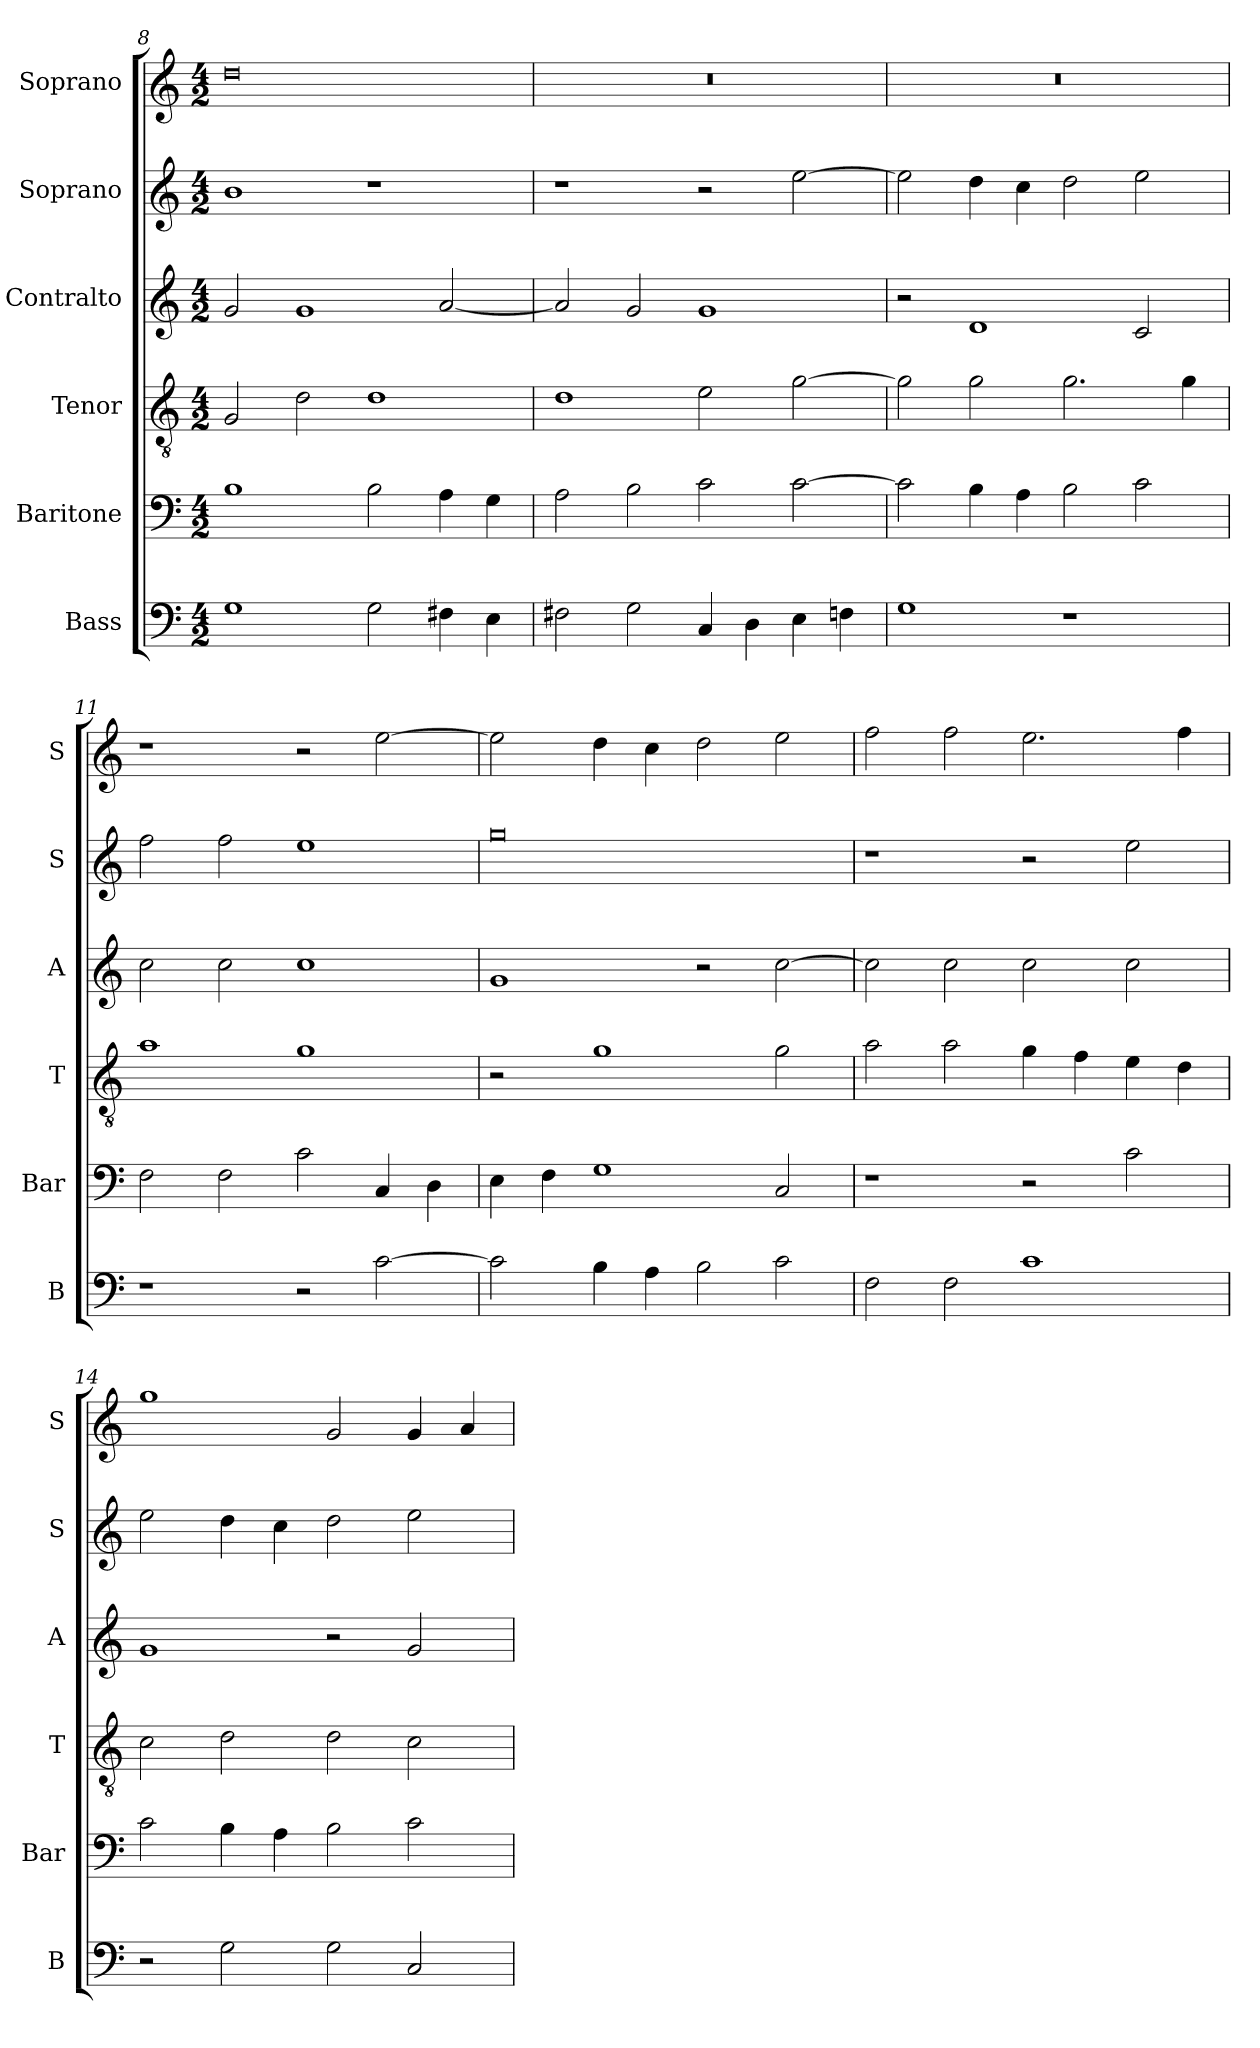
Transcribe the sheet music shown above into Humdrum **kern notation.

**kern	**kern	**kern	**kern	**kern	**kern
*part6	*part5	*part4	*part3	*part2	*part1
*staff6	*staff5	*staff4	*staff3	*staff2	*staff1
*I"Bass	*I"Baritone	*I"Tenor	*I"Contralto	*I"Soprano	*I"Soprano
*I'B	*I'Bar	*I'T	*I'A	*I'S	*I'S
*clefF4	*clefF4	*clefGv2	*clefG2	*clefG2	*clefG2
*k[]	*k[]	*k[]	*k[]	*k[]	*k[]
*G:mix	*G:mix	*G:mix	*G:mix	*G:mix	*G:mix
*M4/2	*M4/2	*M4/2	*M4/2	*M4/2	*M4/2
=8	=8	=8	=8	=8	=8
1G	1B	2G	2g	1b	0dd
.	.	2d	1g	.	.
2G	2B	1d	.	1r	.
4F#X	4A	.	[2a	.	.
4E	4G	.	.	.	.
=9	=9	=9	=9	=9	=9
2F#X	2A	1d	2a]	1r	0r
2G	2B	.	2g	.	.
4C	2c	2e	1g	2r	.
4D	.	.	.	.	.
4E	[2c	[2g	.	[2ee	.
4Fn	.	.	.	.	.
=10	=10	=10	=10	=10	=10
1G	2c]	2g]	2r	2ee]	0r
.	4B	2g	1d	4dd	.
.	4A	.	.	4cc	.
1r	2B	2.g	.	2dd	.
.	2c	.	2c	2ee	.
.	.	4g	.	.	.
=11	=11	=11	=11	=11	=11
1r	2F	1a	2cc	2ff	1r
.	2F	.	2cc	2ff	.
2r	2c	1g	1cc	1ee	2r
[2c	4C	.	.	.	[2ee
.	4D	.	.	.	.
=12	=12	=12	=12	=12	=12
2c]	4E	2r	1g	0gg	2ee]
.	4F	.	.	.	.
4B	1G	1g	.	.	4dd
4A	.	.	.	.	4cc
2B	.	.	2r	.	2dd
2c	2C	2g	[2cc	.	2ee
=13	=13	=13	=13	=13	=13
2F	1r	2a	2cc]	1r	2ff
2F	.	2a	2cc	.	2ff
1c	2r	4g	2cc	2r	2.ee
.	.	4f	.	.	.
.	2c	4e	2cc	2ee	.
.	.	4d	.	.	4ff
=14	=14	=14	=14	=14	=14
2r	2c	2c	1g	2ee	1gg
2G	4B	2d	.	4dd	.
.	4A	.	.	4cc	.
2G	2B	2d	2r	2dd	2g
2C	2c	2c	2g	2ee	4g
.	.	.	.	.	4a
=	=	=	=	=	=
*-	*-	*-	*-	*-	*-
